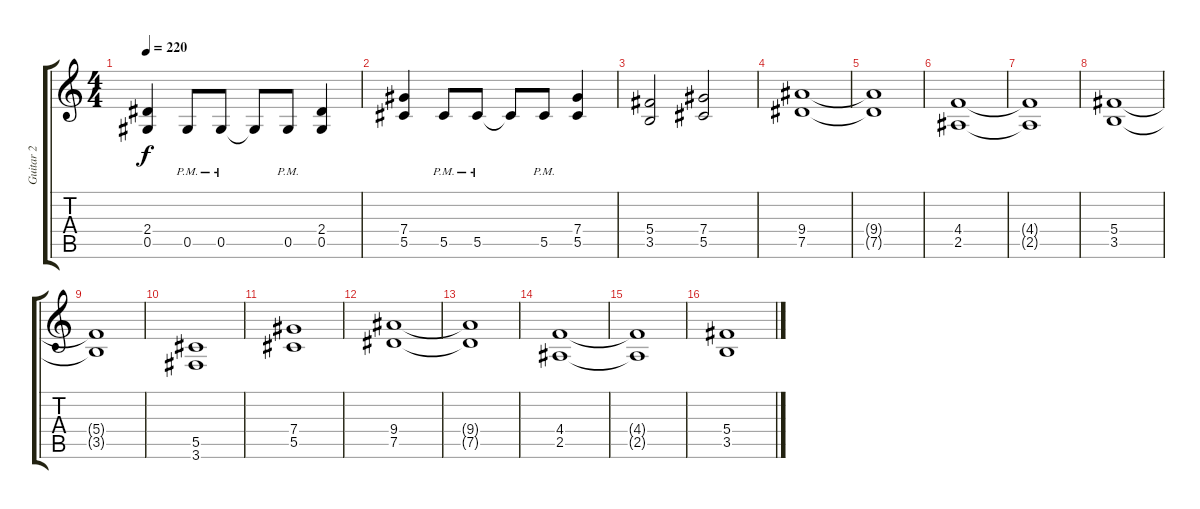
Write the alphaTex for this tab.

\track ("Guitar 2" "Guitar 2") {instrument distortionguitar}
\staff {score tabs}
\tuning (Eb4 Bb3 Gb3 Db3 Ab2 Eb2) {hide}
\ts (4 4)
\tempo 220
\clef g2
\ks c
(2.4 0.5).4{dy f} 0.5{pm}.8 0.5{pm}.8 0.5{t}.8 0.5{pm}.8 (2.4 0.5).4 |
(7.4 5.5).4 5.5{pm}.8 5.5{pm}.8 5.5{t}.8 5.5{pm}.8 (7.4 5.5).4 |
(5.4 3.5).2 (7.4 5.5).2 |
(9.4 7.5).1 |
(9.4{t} 7.5{t}).1 |
(4.4 2.5).1 |
(4.4{t} 2.5{t}).1 |
(5.4 3.5).1 |
(5.4{t} 3.5{t}).1 |
(5.5 3.6).1 |
(7.4 5.5).1 |
(9.4 7.5).1 |
(9.4{t} 7.5{t}).1 |
(4.4 2.5).1 |
(4.4{t} 2.5{t}).1 |
(5.4 3.5).1
